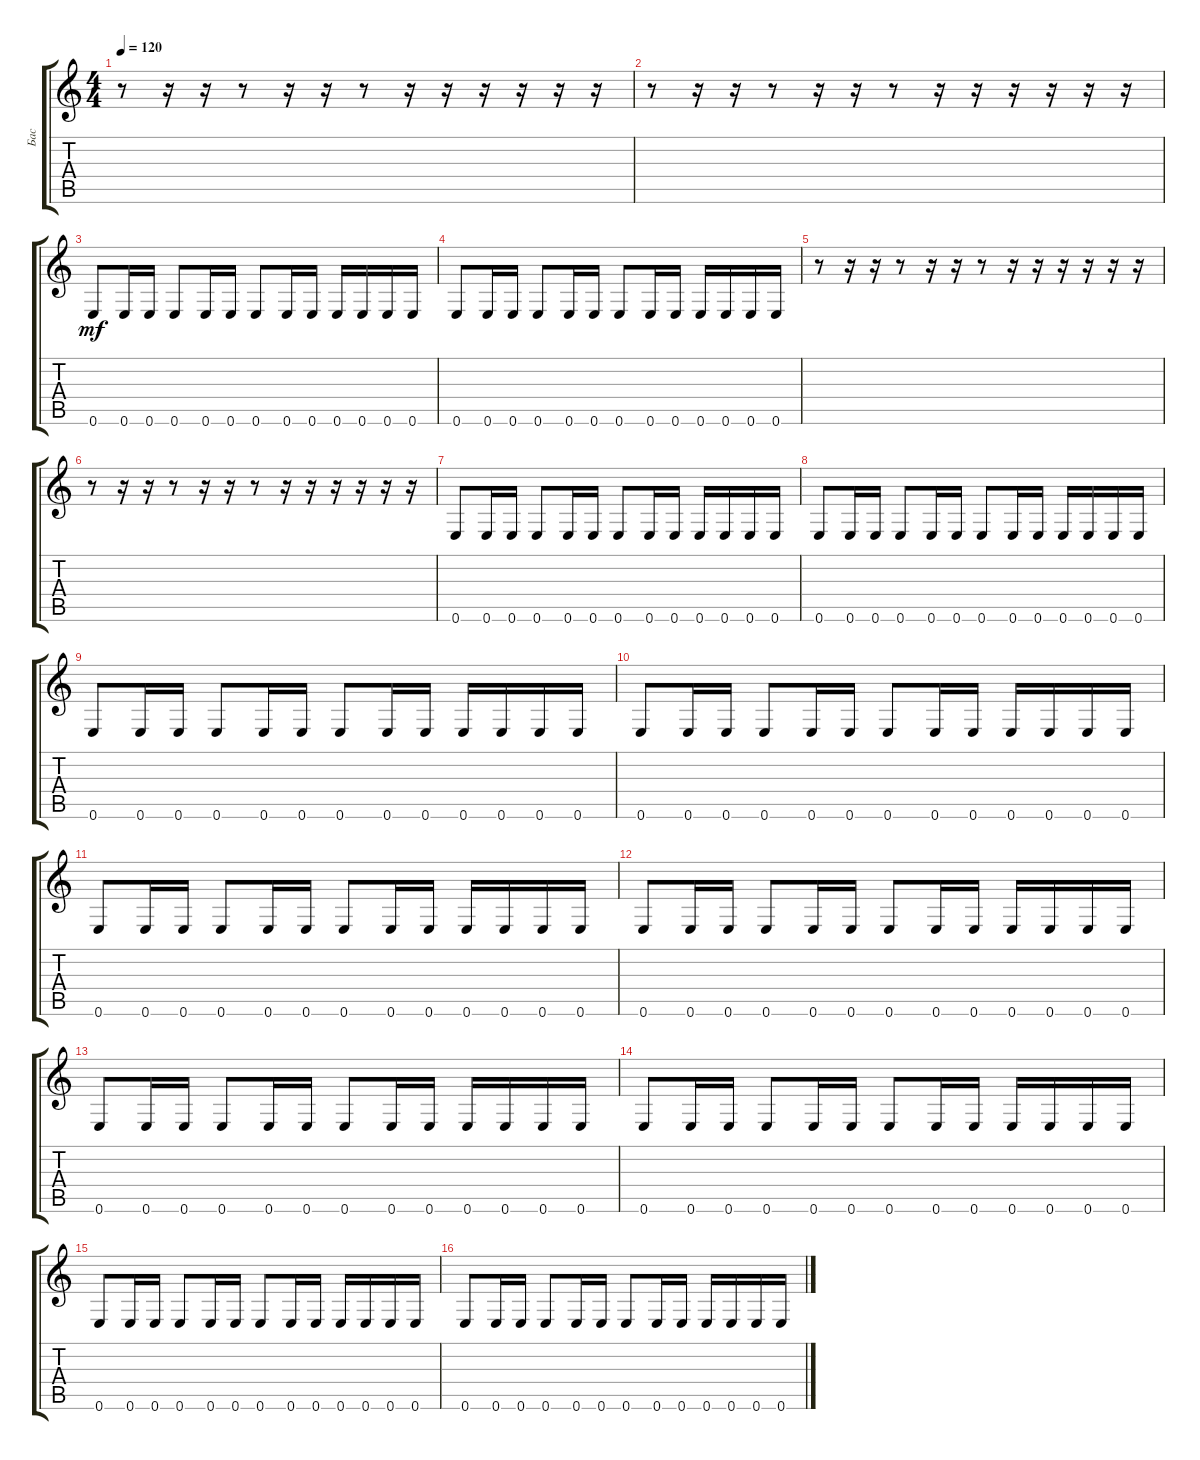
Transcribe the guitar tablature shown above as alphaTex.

\track ("Бас" "Бас") {instrument acousticguitarnylon}
\staff {score tabs}
\tuning (E4 B3 G3 D3 A2 E2) {hide}
\ts (4 4)
\tempo 120
\clef g2
\ks c
r.8{dy mf} r.16 r.16 r.8 r.16 r.16 r.8 r.16 r.16 r.16 r.16 r.16 r.16 |
r.8 r.16 r.16 r.8 r.16 r.16 r.8 r.16 r.16 r.16 r.16 r.16 r.16 |
0.6.8 0.6.16 0.6.16 0.6.8 0.6.16 0.6.16 0.6.8 0.6.16 0.6.16 0.6.16 0.6.16 0.6.16 0.6.16 |
0.6.8 0.6.16 0.6.16 0.6.8 0.6.16 0.6.16 0.6.8 0.6.16 0.6.16 0.6.16 0.6.16 0.6.16 0.6.16 |
r.8 r.16 r.16 r.8 r.16 r.16 r.8 r.16 r.16 r.16 r.16 r.16 r.16 |
r.8 r.16 r.16 r.8 r.16 r.16 r.8 r.16 r.16 r.16 r.16 r.16 r.16 |
0.6.8 0.6.16 0.6.16 0.6.8 0.6.16 0.6.16 0.6.8 0.6.16 0.6.16 0.6.16 0.6.16 0.6.16 0.6.16 |
0.6.8 0.6.16 0.6.16 0.6.8 0.6.16 0.6.16 0.6.8 0.6.16 0.6.16 0.6.16 0.6.16 0.6.16 0.6.16 |
0.6.8 0.6.16 0.6.16 0.6.8 0.6.16 0.6.16 0.6.8 0.6.16 0.6.16 0.6.16 0.6.16 0.6.16 0.6.16 |
0.6.8 0.6.16 0.6.16 0.6.8 0.6.16 0.6.16 0.6.8 0.6.16 0.6.16 0.6.16 0.6.16 0.6.16 0.6.16 |
0.6.8 0.6.16 0.6.16 0.6.8 0.6.16 0.6.16 0.6.8 0.6.16 0.6.16 0.6.16 0.6.16 0.6.16 0.6.16 |
0.6.8 0.6.16 0.6.16 0.6.8 0.6.16 0.6.16 0.6.8 0.6.16 0.6.16 0.6.16 0.6.16 0.6.16 0.6.16 |
0.6.8 0.6.16 0.6.16 0.6.8 0.6.16 0.6.16 0.6.8 0.6.16 0.6.16 0.6.16 0.6.16 0.6.16 0.6.16 |
0.6.8 0.6.16 0.6.16 0.6.8 0.6.16 0.6.16 0.6.8 0.6.16 0.6.16 0.6.16 0.6.16 0.6.16 0.6.16 |
0.6.8 0.6.16 0.6.16 0.6.8 0.6.16 0.6.16 0.6.8 0.6.16 0.6.16 0.6.16 0.6.16 0.6.16 0.6.16 |
0.6.8 0.6.16 0.6.16 0.6.8 0.6.16 0.6.16 0.6.8 0.6.16 0.6.16 0.6.16 0.6.16 0.6.16 0.6.16
